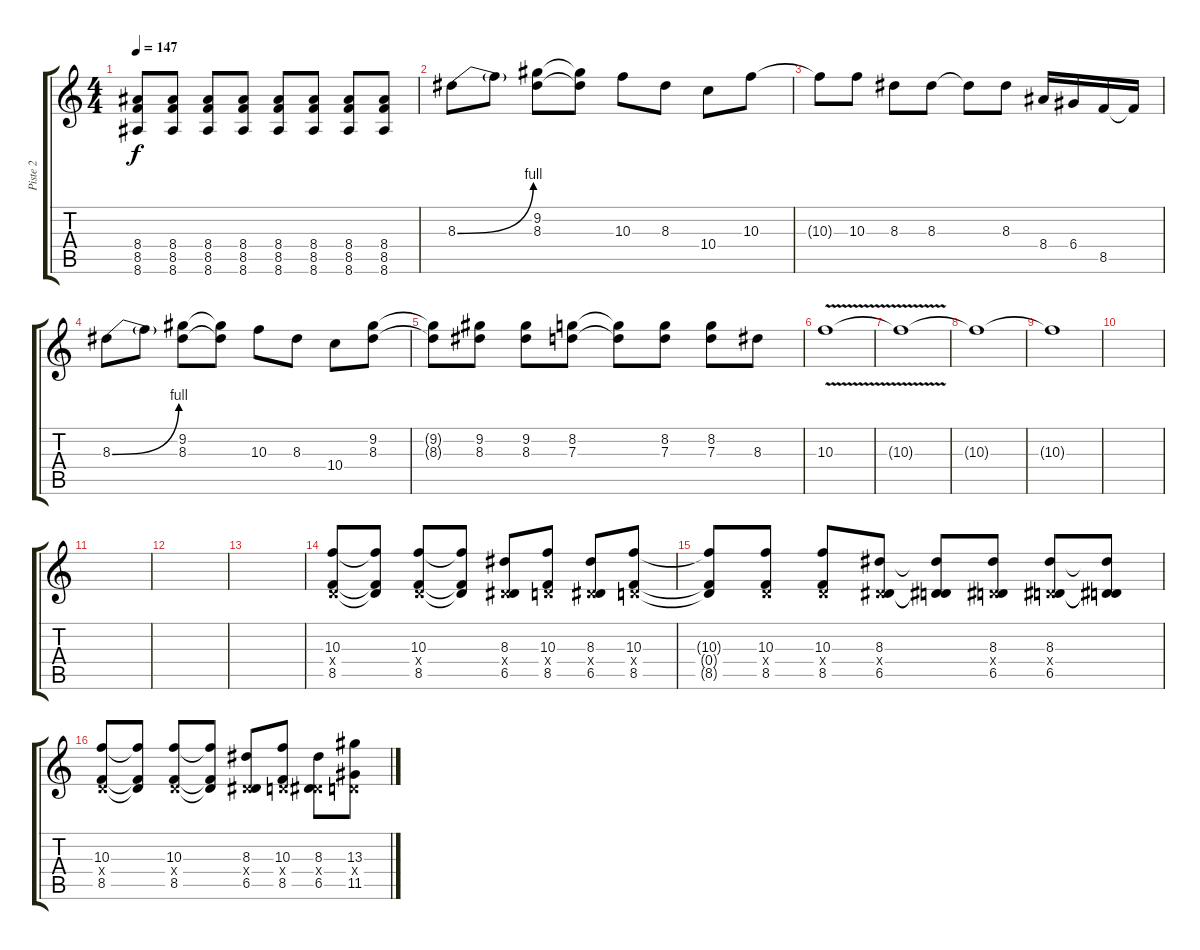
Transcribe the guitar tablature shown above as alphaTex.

\track ("Piste 2" "Piste 2") {instrument distortionguitar}
\staff {score tabs}
\tuning (E4 B3 G3 D3 A2 D2) {hide}
\ts (4 4)
\tempo 147
\clef g2
\ks c
(8.4 8.5 8.6).8{dy f} (8.4 8.5 8.6).8 (8.4 8.5 8.6).8 (8.4 8.5 8.6).8 (8.4 8.5 8.6).8 (8.4 8.5 8.6).8 (8.4 8.5 8.6).8 (8.4 8.5 8.6).8 |
8.3{be (bend 0 0 60 4)}.8 8.3{t}.8 (9.2 8.3).8 (9.2{t} 8.3{t}).8 10.3.8 8.3.8 10.4.8 10.3.8 |
10.3{t}.8 10.3.8 8.3.8 8.3.8 8.3{t}.8 8.3.8 8.4.16 6.4.16 8.5.16 8.5{t}.16 |
8.3{be (bend 0 0 60 4)}.8 8.3{t}.8 (9.2 8.3).8 (9.2{t} 8.3{t}).8 10.3.8 8.3.8 10.4.8 (9.2 8.3).8 |
(9.2{t} 8.3{t}).8 (9.2 8.3).8 (9.2 8.3).8 (8.2 7.3).8 (8.2{t} 7.3{t}).8 (8.2 7.3).8 (8.2 7.3).8 8.3.8 |
10.3{v}.1 |
10.3{t}.1 |
10.3{t}.1 |
10.3{t}.1 |
|
|
|
|
(10.3 0.4{x} 8.5).8{volume 16} (10.3{t} 0.4{t} 8.5{t}).8 (10.3 0.4{x} 8.5).8 (10.3{t} 0.4{t} 8.5{t}).8 (8.3 0.4{x} 6.5).8 (10.3 0.4{x} 8.5).8 (8.3 0.4{x} 6.5).8 (10.3 0.4{x} 8.5).8 |
(10.3{t} 0.4{t} 8.5{t}).8 (10.3 0.4{x} 8.5).8 (10.3 0.4{x} 8.5).8 (8.3 0.4{x} 6.5).8 (8.3{t} 0.4{t} 6.5{t}).8 (8.3 0.4{x} 6.5).8 (8.3 0.4{x} 6.5).8 (8.3{t} 0.4{t} 6.5{t}).8 |
(10.3 0.4{x} 8.5).8{volume 16} (10.3{t} 0.4{t} 8.5{t}).8 (10.3 0.4{x} 8.5).8 (10.3{t} 0.4{t} 8.5{t}).8 (8.3 0.4{x} 6.5).8 (10.3 0.4{x} 8.5).8 (8.3 0.4{x} 6.5).8 (13.3 0.4{x} 11.5).8
